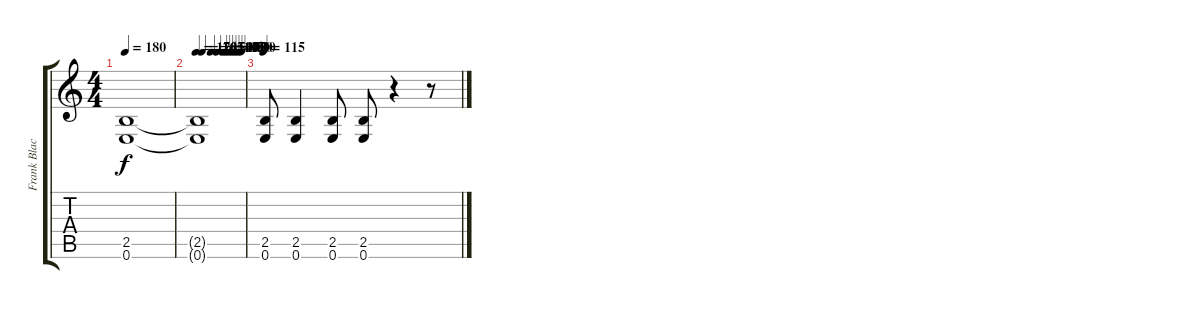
\track ("Frank Blackfire (Rhythm guitar)" "Frank Blac") {instrument distortionguitar}
\staff {score tabs}
\tuning (E4 B3 G3 D3 A2 E2) {hide}
\ts (4 4)
\tempo 180
\clef g2
\ks c
(2.5 0.6).1{dy f} |
\tempo 170
\tempo (165 0.125)
\tempo (150 0.3125)
\tempo (140 0.4375)
\tempo (115 0.5625)
\tempo (100 0.625)
\tempo (80 0.6875)
\tempo (70 0.75)
\tempo (60 0.8125)
\tempo (50 0.875)
\tempo (30 0.9375)
(2.5{t} 0.6{t}).1 |
\tempo 115
(2.5 0.6).8 (2.5 0.6).4 (2.5 0.6).8 (2.5 0.6).8 r.4 r.8
